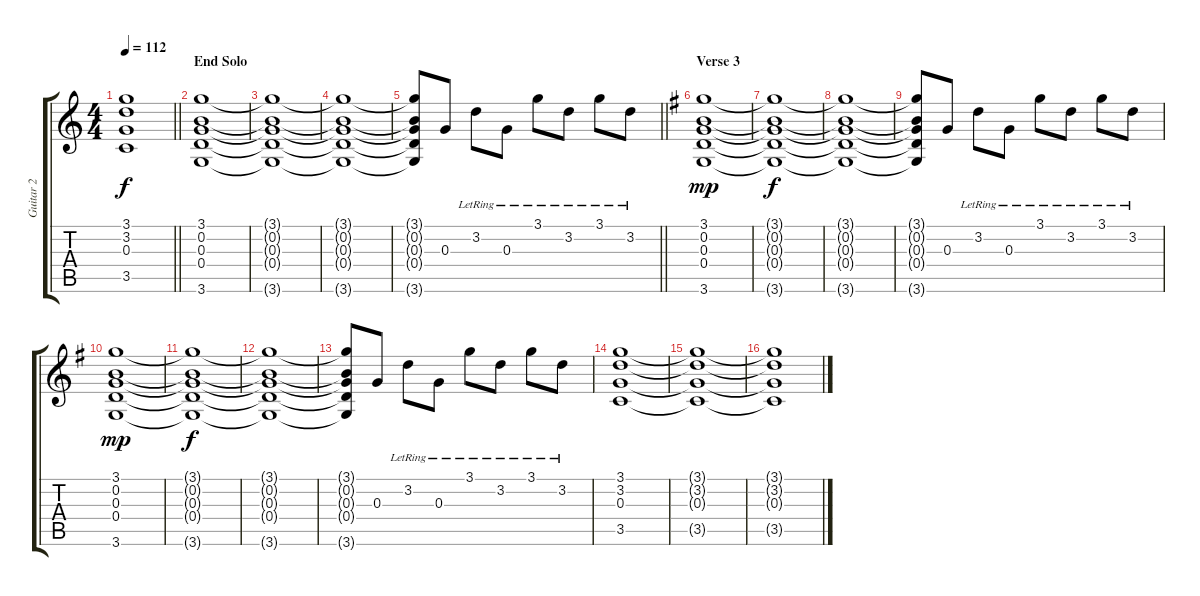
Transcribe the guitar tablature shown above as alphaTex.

\track ("Guitar 2" "Guitar 2") {instrument overdrivenguitar}
\staff {score tabs}
\tuning (E4 B3 G3 D3 A2 E2) {hide}
\ts (4 4)
\tempo 112
\clef g2
\barLineRight lightlight
\ks c
(3.1{t} 3.2{t} 0.3{t} 3.5{t}).1{dy f} |
\section ("" "End Solo")
(3.1 0.2 0.3 0.4 3.6).1{volume 5} |
(3.1{t} 0.2{t} 0.3{t} 0.4{t} 3.6{t}).1 |
(3.1{t} 0.2{t} 0.3{t} 0.4{t} 3.6{t}).1 |
\barLineRight lightlight
(3.1{t} 0.2{t} 0.3{t} 0.4{t} 3.6{t}).8{volume 3} 0.3.8{volume 10} 3.2{lr}.8 0.3{lr}.8 3.1{lr}.8 3.2{lr}.8 3.1{lr}.8 3.2{lr}.8 |
\section ("" "Verse 3")
\ks g
(3.1 0.2 0.3 0.4 3.6).1{dy mp volume 5} |
(3.1{t} 0.2{t} 0.3{t} 0.4{t} 3.6{t}).1{dy f} |
(3.1{t} 0.2{t} 0.3{t} 0.4{t} 3.6{t}).1 |
(3.1{t} 0.2{t} 0.3{t} 0.4{t} 3.6{t}).8{volume 3} 0.3.8{volume 10} 3.2{lr}.8 0.3{lr}.8 3.1{lr}.8 3.2{lr}.8 3.1{lr}.8 3.2{lr}.8 |
(3.1 0.2 0.3 0.4 3.6).1{dy mp volume 5} |
(3.1{t} 0.2{t} 0.3{t} 0.4{t} 3.6{t}).1{dy f} |
(3.1{t} 0.2{t} 0.3{t} 0.4{t} 3.6{t}).1 |
(3.1{t} 0.2{t} 0.3{t} 0.4{t} 3.6{t}).8{volume 3} 0.3.8{volume 10} 3.2{lr}.8 0.3{lr}.8 3.1{lr}.8 3.2{lr}.8 3.1{lr}.8 3.2{lr}.8 |
(3.1 3.2 0.3 3.5).1{volume 5} |
(3.1{t} 3.2{t} 0.3{t} 3.5{t}).1 |
(3.1{t} 3.2{t} 0.3{t} 3.5{t}).1
